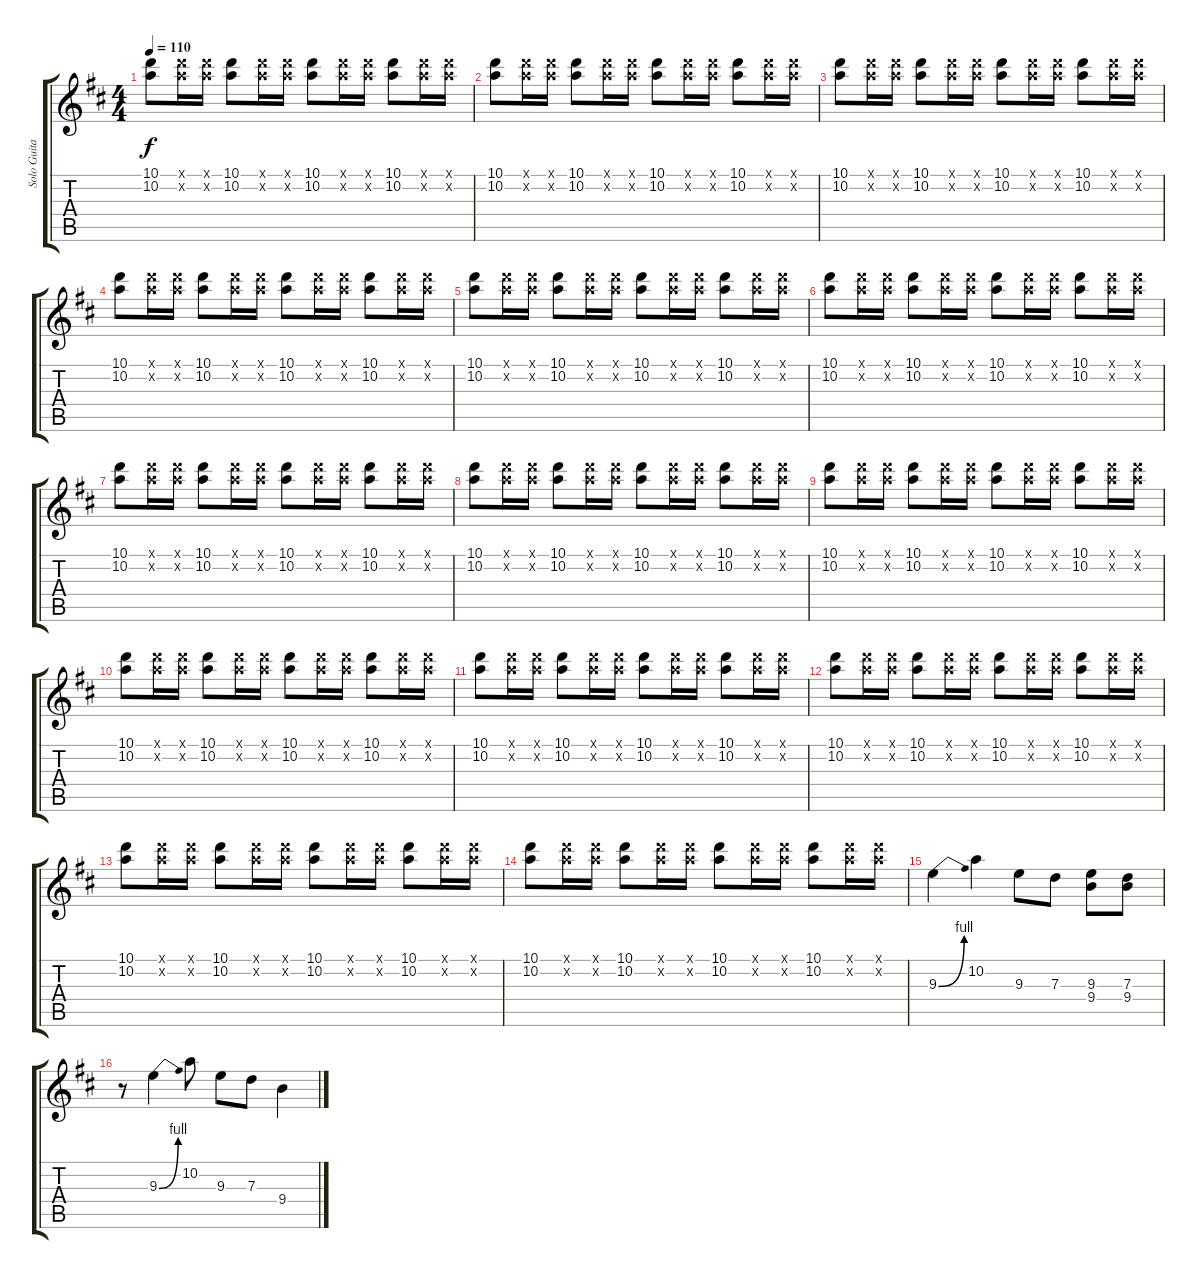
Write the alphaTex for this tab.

\track ("Solo Guitar" "Solo Guita") {instrument overdrivenguitar}
\staff {score tabs}
\tuning (E4 B3 G3 D3 A2 E2) {hide}
\ts (4 4)
\tempo 110
\clef g2
\ks d
(10.1 10.2).8{dy f} (10.1{x} 10.2{x}).16 (10.1{x} 10.2{x}).16 (10.1 10.2).8 (10.1{x} 10.2{x}).16 (10.1{x} 10.2{x}).16 (10.1 10.2).8 (10.1{x} 10.2{x}).16 (10.1{x} 10.2{x}).16 (10.1 10.2).8 (10.1{x} 10.2{x}).16 (10.1{x} 10.2{x}).16 |
(10.1 10.2).8 (10.1{x} 10.2{x}).16 (10.1{x} 10.2{x}).16 (10.1 10.2).8 (10.1{x} 10.2{x}).16 (10.1{x} 10.2{x}).16 (10.1 10.2).8 (10.1{x} 10.2{x}).16 (10.1{x} 10.2{x}).16 (10.1 10.2).8 (10.1{x} 10.2{x}).16 (10.1{x} 10.2{x}).16 |
(10.1 10.2).8 (10.1{x} 10.2{x}).16 (10.1{x} 10.2{x}).16 (10.1 10.2).8 (10.1{x} 10.2{x}).16 (10.1{x} 10.2{x}).16 (10.1 10.2).8 (10.1{x} 10.2{x}).16 (10.1{x} 10.2{x}).16 (10.1 10.2).8 (10.1{x} 10.2{x}).16 (10.1{x} 10.2{x}).16 |
(10.1 10.2).8 (10.1{x} 10.2{x}).16 (10.1{x} 10.2{x}).16 (10.1 10.2).8 (10.1{x} 10.2{x}).16 (10.1{x} 10.2{x}).16 (10.1 10.2).8 (10.1{x} 10.2{x}).16 (10.1{x} 10.2{x}).16 (10.1 10.2).8 (10.1{x} 10.2{x}).16 (10.1{x} 10.2{x}).16 |
(10.1 10.2).8 (10.1{x} 10.2{x}).16 (10.1{x} 10.2{x}).16 (10.1 10.2).8 (10.1{x} 10.2{x}).16 (10.1{x} 10.2{x}).16 (10.1 10.2).8 (10.1{x} 10.2{x}).16 (10.1{x} 10.2{x}).16 (10.1 10.2).8 (10.1{x} 10.2{x}).16 (10.1{x} 10.2{x}).16 |
(10.1 10.2).8 (10.1{x} 10.2{x}).16 (10.1{x} 10.2{x}).16 (10.1 10.2).8 (10.1{x} 10.2{x}).16 (10.1{x} 10.2{x}).16 (10.1 10.2).8 (10.1{x} 10.2{x}).16 (10.1{x} 10.2{x}).16 (10.1 10.2).8 (10.1{x} 10.2{x}).16 (10.1{x} 10.2{x}).16 |
(10.1 10.2).8{volume 9} (10.1{x} 10.2{x}).16 (10.1{x} 10.2{x}).16 (10.1 10.2).8 (10.1{x} 10.2{x}).16 (10.1{x} 10.2{x}).16 (10.1 10.2).8 (10.1{x} 10.2{x}).16 (10.1{x} 10.2{x}).16 (10.1 10.2).8 (10.1{x} 10.2{x}).16 (10.1{x} 10.2{x}).16 |
(10.1 10.2).8 (10.1{x} 10.2{x}).16 (10.1{x} 10.2{x}).16 (10.1 10.2).8 (10.1{x} 10.2{x}).16 (10.1{x} 10.2{x}).16 (10.1 10.2).8 (10.1{x} 10.2{x}).16 (10.1{x} 10.2{x}).16 (10.1 10.2).8 (10.1{x} 10.2{x}).16 (10.1{x} 10.2{x}).16 |
(10.1 10.2).8 (10.1{x} 10.2{x}).16 (10.1{x} 10.2{x}).16 (10.1 10.2).8 (10.1{x} 10.2{x}).16 (10.1{x} 10.2{x}).16 (10.1 10.2).8 (10.1{x} 10.2{x}).16 (10.1{x} 10.2{x}).16 (10.1 10.2).8 (10.1{x} 10.2{x}).16 (10.1{x} 10.2{x}).16 |
(10.1 10.2).8 (10.1{x} 10.2{x}).16 (10.1{x} 10.2{x}).16 (10.1 10.2).8 (10.1{x} 10.2{x}).16 (10.1{x} 10.2{x}).16 (10.1 10.2).8 (10.1{x} 10.2{x}).16 (10.1{x} 10.2{x}).16 (10.1 10.2).8 (10.1{x} 10.2{x}).16 (10.1{x} 10.2{x}).16 |
(10.1 10.2).8 (10.1{x} 10.2{x}).16 (10.1{x} 10.2{x}).16 (10.1 10.2).8 (10.1{x} 10.2{x}).16 (10.1{x} 10.2{x}).16 (10.1 10.2).8 (10.1{x} 10.2{x}).16 (10.1{x} 10.2{x}).16 (10.1 10.2).8 (10.1{x} 10.2{x}).16 (10.1{x} 10.2{x}).16 |
(10.1 10.2).8 (10.1{x} 10.2{x}).16 (10.1{x} 10.2{x}).16 (10.1 10.2).8 (10.1{x} 10.2{x}).16 (10.1{x} 10.2{x}).16 (10.1 10.2).8 (10.1{x} 10.2{x}).16 (10.1{x} 10.2{x}).16 (10.1 10.2).8 (10.1{x} 10.2{x}).16 (10.1{x} 10.2{x}).16 |
(10.1 10.2).8 (10.1{x} 10.2{x}).16 (10.1{x} 10.2{x}).16 (10.1 10.2).8 (10.1{x} 10.2{x}).16 (10.1{x} 10.2{x}).16 (10.1 10.2).8 (10.1{x} 10.2{x}).16 (10.1{x} 10.2{x}).16 (10.1 10.2).8 (10.1{x} 10.2{x}).16 (10.1{x} 10.2{x}).16 |
(10.1 10.2).8 (10.1{x} 10.2{x}).16 (10.1{x} 10.2{x}).16 (10.1 10.2).8 (10.1{x} 10.2{x}).16 (10.1{x} 10.2{x}).16 (10.1 10.2).8 (10.1{x} 10.2{x}).16 (10.1{x} 10.2{x}).16 (10.1 10.2).8 (10.1{x} 10.2{x}).16 (10.1{x} 10.2{x}).16 |
9.3{be (bend 0 0 60 4)}.4{volume 12} 10.2.4 9.3.8 7.3.8 (9.3 9.4).8 (7.3 9.4).8 |
r.8 9.3{be (bend 0 0 60 4)}.4 10.2.8 9.3.8 7.3.8 9.4.4
